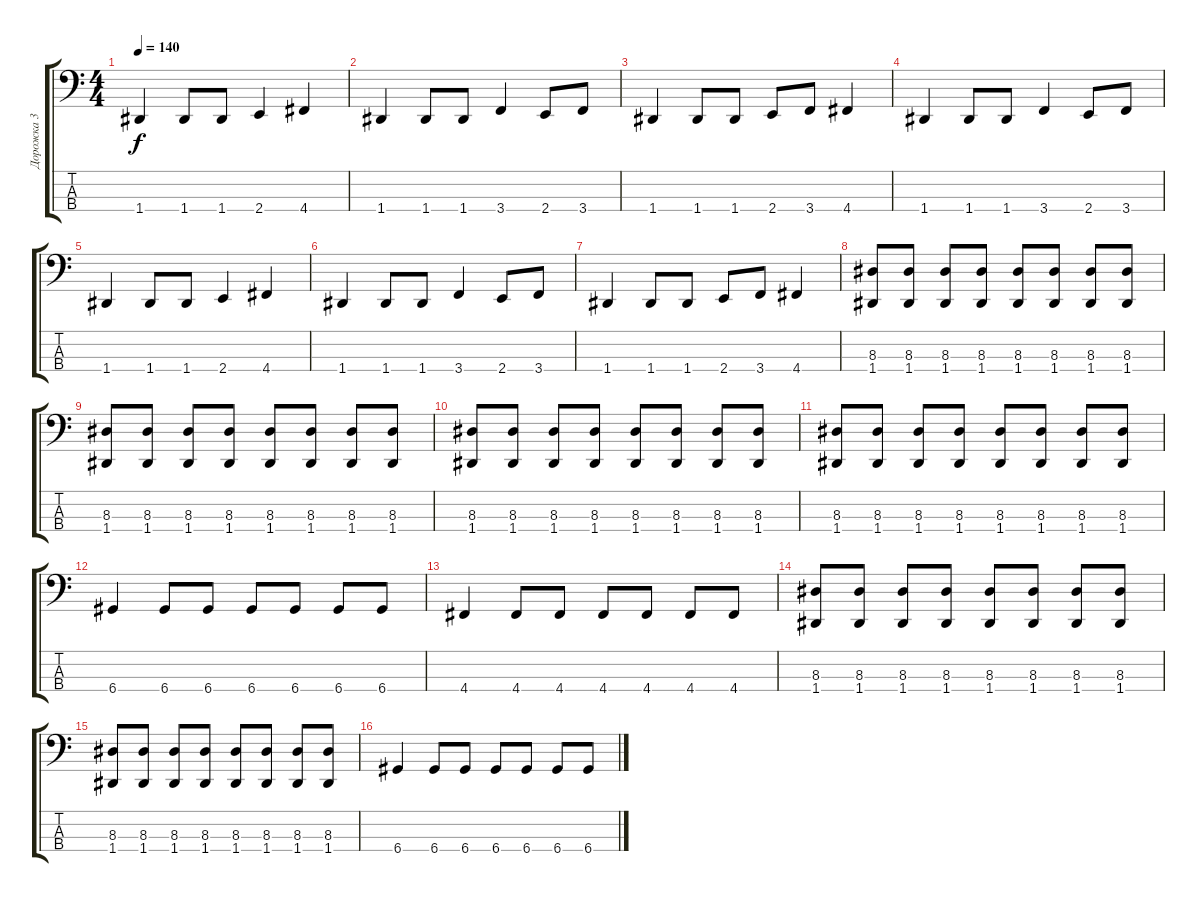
\track ("Дорожка 3" "Дорожка 3") {instrument electricbasspick}
\staff {score tabs}
\tuning (F2 C2 G1 D1) {hide}
\ts (4 4)
\tempo 140
\clef f4
\ks c
1.4.4{dy f} 1.4.8 1.4.8 2.4.4 4.4.4 |
1.4.4 1.4.8 1.4.8 3.4.4 2.4.8 3.4.8 |
1.4.4 1.4.8 1.4.8 2.4.8 3.4.8 4.4.4 |
1.4.4 1.4.8 1.4.8 3.4.4 2.4.8 3.4.8 |
1.4.4 1.4.8 1.4.8 2.4.4 4.4.4 |
1.4.4 1.4.8 1.4.8 3.4.4 2.4.8 3.4.8 |
1.4.4 1.4.8 1.4.8 2.4.8 3.4.8 4.4.4 |
(8.3 1.4).8 (8.3 1.4).8 (8.3 1.4).8 (8.3 1.4).8 (8.3 1.4).8 (8.3 1.4).8 (8.3 1.4).8 (8.3 1.4).8 |
(8.3 1.4).8 (8.3 1.4).8 (8.3 1.4).8 (8.3 1.4).8 (8.3 1.4).8 (8.3 1.4).8 (8.3 1.4).8 (8.3 1.4).8 |
(8.3 1.4).8 (8.3 1.4).8 (8.3 1.4).8 (8.3 1.4).8 (8.3 1.4).8 (8.3 1.4).8 (8.3 1.4).8 (8.3 1.4).8 |
(8.3 1.4).8 (8.3 1.4).8 (8.3 1.4).8 (8.3 1.4).8 (8.3 1.4).8 (8.3 1.4).8 (8.3 1.4).8 (8.3 1.4).8 |
6.4.4 6.4.8 6.4.8 6.4.8 6.4.8 6.4.8 6.4.8 |
4.4.4 4.4.8 4.4.8 4.4.8 4.4.8 4.4.8 4.4.8 |
(8.3 1.4).8 (8.3 1.4).8 (8.3 1.4).8 (8.3 1.4).8 (8.3 1.4).8 (8.3 1.4).8 (8.3 1.4).8 (8.3 1.4).8 |
(8.3 1.4).8 (8.3 1.4).8 (8.3 1.4).8 (8.3 1.4).8 (8.3 1.4).8 (8.3 1.4).8 (8.3 1.4).8 (8.3 1.4).8 |
6.4.4 6.4.8 6.4.8 6.4.8 6.4.8 6.4.8 6.4.8
